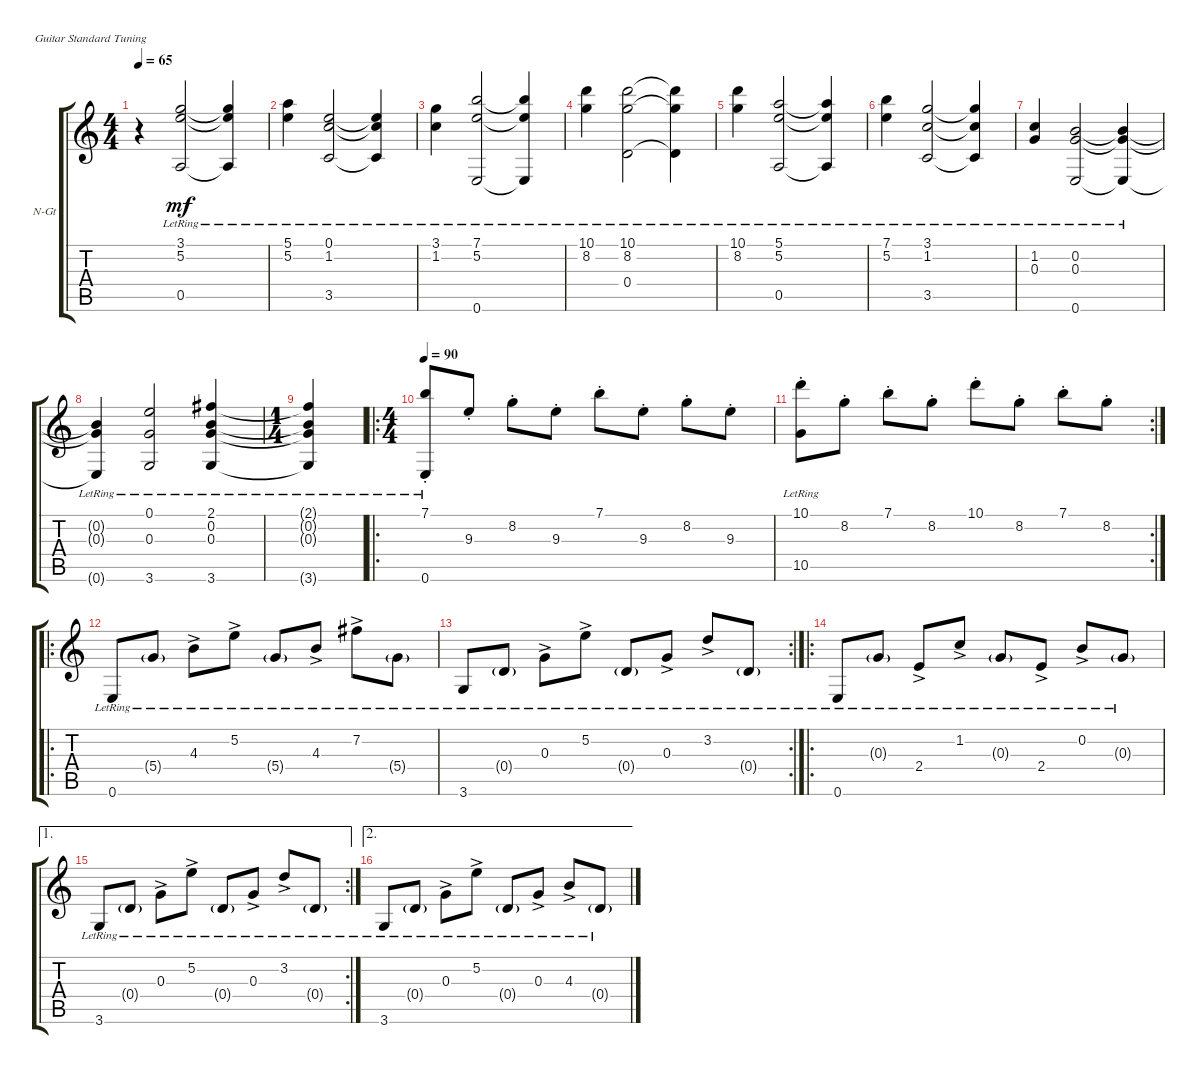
\defaultSystemsLayout 4
\bracketExtendMode groupsimilarinstruments
\firstSystemTrackNameOrientation horizontal
\otherSystemsTrackNameOrientation horizontal
\track ("Nylon Guitar" "N-Gt") {instrument acousticguitarnylon}
\staff {score tabs}
\tuning (E4 B3 G3 D3 A2 E2)
\ts (4 4)
\tempo 65
\clef g2
\ks c
r.4{dy mf instrument acousticguitarnylon} (0.5{lr} 5.2{lr} 3.1{lr}).2 (0.5{lr t} 5.2{lr t} 3.1{lr t}).4 |
(5.2{lr} 5.1{lr}).4 (3.5{lr} 1.2{lr} 0.1{lr}).2 (3.5{lr t} 1.2{lr t} 0.1{lr t}).4 |
(1.2{lr} 3.1{lr}).4 (0.6{lr} 5.2{lr} 7.1{lr}).2 (0.6{lr t} 5.2{lr t} 7.1{lr t}).4 |
(8.2{lr} 10.1{lr}).4 (8.2{lr} 10.1{lr} 0.4{lr}).2 (8.2{lr t} 10.1{lr t} 0.4{lr t}).4 |
(8.2{lr} 10.1{lr}).4 (0.5{lr} 5.2{lr} 5.1{lr}).2 (0.5{lr t} 5.2{lr t} 5.1{lr t}).4 |
(5.2{lr} 7.1{lr}).4 (3.5{lr} 1.2{lr} 3.1{lr}).2 (3.5{lr t} 1.2{lr t} 3.1{lr t}).4 |
(1.2{lr} 0.3).4 (0.6{lr} 0.2{lr} 0.3{lr}).2 (0.6{lr t} 0.2{lr t} 0.3{lr t}).4 |
(0.6{lr t} 0.2{lr t} 0.3{lr t}).4 (3.6{lr} 0.3{lr} 0.1{lr}).2 (2.1{lr} 3.6 0.3 0.2).4 |
\ts (1 4)
(2.1{lr t} 3.6{t} 0.3{t} 0.2{t}).4 |
\ro
\ts (4 4)
\tempo 90
(0.6{lr} 7.1{st}).8 9.3{st}.8 8.2{st}.8 9.3{st}.8 7.1{st}.8 9.3{st}.8 8.2{st}.8 9.3{st}.8 |
\rc 2
(10.5{lr} 10.1{st}).8 8.2{st}.8 7.1{st}.8 8.2{st}.8 10.1{st}.8 8.2{st}.8 7.1{st}.8 8.2{st}.8 |
\ro
0.6{lr}.8 5.4{g lr}.8 4.3{ac lr}.8 5.2{ac lr}.8 5.4{g lr}.8 4.3{ac lr}.8 7.2{ac lr}.8 5.4{g lr}.8 |
\rc 2
3.6{lr}.8 0.4{g lr}.8 0.3{ac lr}.8 5.2{ac lr}.8 0.4{g lr}.8 0.3{ac lr}.8 3.2{ac lr}.8 0.4{g lr}.8 |
\ro
0.6{lr}.8 0.3{g lr}.8 2.4{ac lr}.8 1.2{ac lr}.8 0.3{g lr}.8 2.4{ac lr}.8 0.2{ac lr}.8 0.3{g lr}.8 |
\ae 1
\rc 2
3.6{lr}.8 0.4{g lr}.8 0.3{ac lr}.8 5.2{ac lr}.8 0.4{g lr}.8 0.3{ac lr}.8 3.2{ac lr}.8 0.4{g lr}.8 |
\ae 2
3.6{lr}.8 0.4{g lr}.8 0.3{ac lr}.8 5.2{ac lr}.8 0.4{g lr}.8 0.3{ac lr}.8 4.3{ac lr}.8 0.4{g lr}.8
